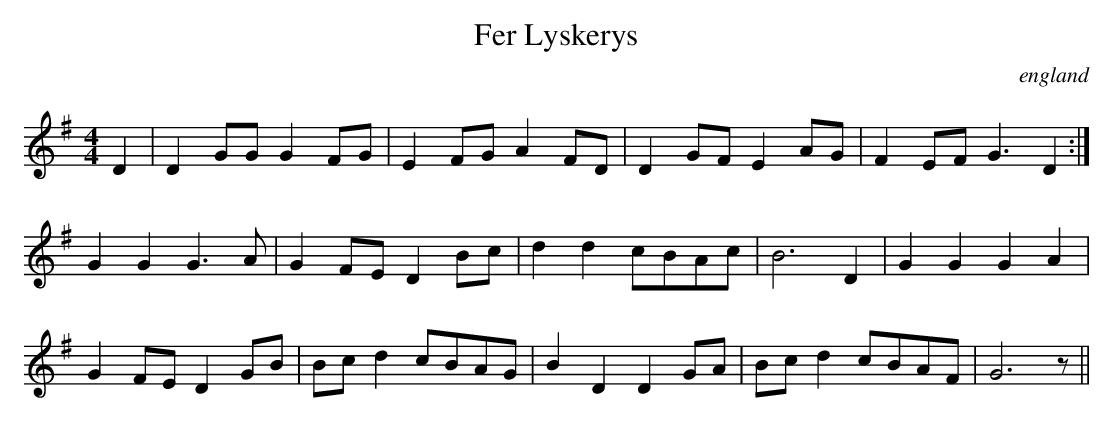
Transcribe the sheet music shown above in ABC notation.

X:1
T:Fer Lyskerys
O:england
M:4/4
L:1/8
K:G
D2|D2 GG G2 FG|E2 FG A2 FD|D2 GF E2 AG|F2 EF G3 D2:|
G2 G2 G3 A|G2 FE D2 Bc|d2 d2 cBAc|B6 D2|G2 G2 G2 A2|
G2 FE D2 GB|Bc d2 cBAG|B2 D2 D2 GA|Bc d2 cBAF|G6 z||
